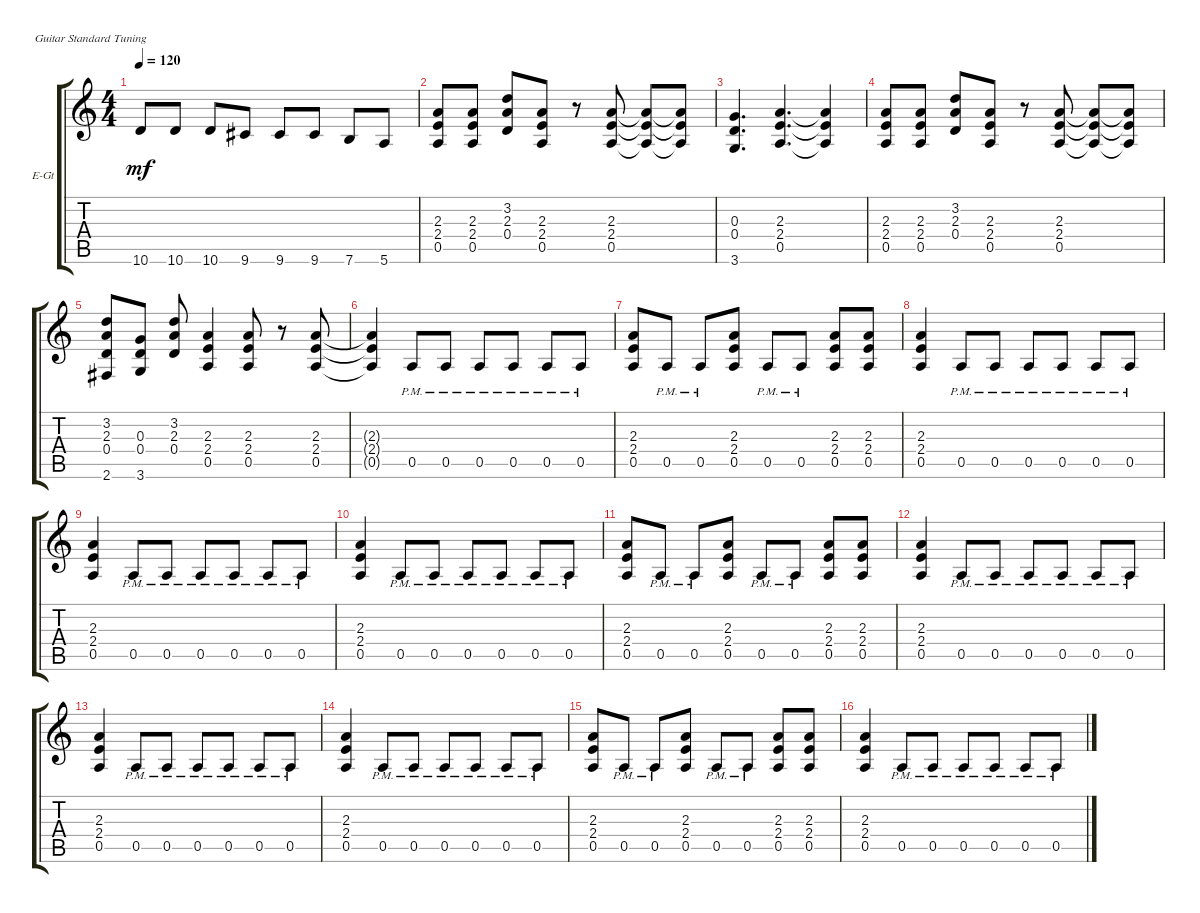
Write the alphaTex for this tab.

\defaultSystemsLayout 4
\bracketExtendMode groupsimilarinstruments
\firstSystemTrackNameOrientation horizontal
\otherSystemsTrackNameOrientation horizontal
\track ("Electric Guitar (Clean)" "E-Gt") {instrument electricguitarclean}
\staff {score tabs}
\tuning (E4 B3 G3 D3 A2 E2)
\ts (4 4)
\tempo 120
\clef g2
\ks c
10.6.8{dy mf} 10.6.8 10.6.8 9.6.8 9.6.8 9.6.8 7.6.8 5.6.8 |
(0.5 2.4 2.3).8 (0.5 2.4 2.3).8 (0.4 2.3 3.2).8 (0.5 2.3 2.4).8 r.8 (0.5 2.4 2.3).8 (0.5{t} 2.4{t} 2.3{t}).8 (0.5{t} 2.4{t} 2.3{t}).8 |
(3.6 0.4 0.3).4{d} (0.5 2.4 2.3).4{d} (0.5{t} 2.4{t} 2.3{t}).4 |
(0.5 2.4 2.3).8 (0.5 2.4 2.3).8 (0.4 2.3 3.2).8 (0.5 2.3 2.4).8 r.8 (0.5 2.4 2.3).8 (0.5{t} 2.4{t} 2.3{t}).8 (0.5{t} 2.4{t} 2.3{t}).8 |
(2.6 0.4 2.3 3.2).8 (3.6 0.4 0.3).8 (0.4 2.3 3.2).8 (0.5 2.4 2.3).4 (0.5 2.4 2.3).8 r.8 (2.3 2.4 0.5).8 |
(0.5{t} 2.4{t} 2.3{t}).4 0.5{pm}.8 0.5{pm}.8 0.5{pm}.8 0.5{pm}.8 0.5{pm}.8 0.5{pm}.8 |
(0.5 2.4 2.3).8 0.5{pm}.8 0.5{pm}.8 (0.5 2.4 2.3).8 0.5{pm}.8 0.5{pm}.8 (0.5 2.4 2.3).8 (2.3 2.4 0.5).8 |
(0.5 2.4 2.3).4 0.5{pm}.8 0.5{pm}.8 0.5{pm}.8 0.5{pm}.8 0.5{pm}.8 0.5{pm}.8 |
(0.5 2.4 2.3).4 0.5{pm}.8 0.5{pm}.8 0.5{pm}.8 0.5{pm}.8 0.5{pm}.8 0.5{pm}.8 |
(0.5 2.4 2.3).4 0.5{pm}.8 0.5{pm}.8 0.5{pm}.8 0.5{pm}.8 0.5{pm}.8 0.5{pm}.8 |
(0.5 2.4 2.3).8 0.5{pm}.8 0.5{pm}.8 (0.5 2.4 2.3).8 0.5{pm}.8 0.5{pm}.8 (0.5 2.4 2.3).8 (2.3 2.4 0.5).8 |
(0.5 2.4 2.3).4 0.5{pm}.8 0.5{pm}.8 0.5{pm}.8 0.5{pm}.8 0.5{pm}.8 0.5{pm}.8 |
(0.5 2.4 2.3).4 0.5{pm}.8 0.5{pm}.8 0.5{pm}.8 0.5{pm}.8 0.5{pm}.8 0.5{pm}.8 |
(0.5 2.4 2.3).4 0.5{pm}.8 0.5{pm}.8 0.5{pm}.8 0.5{pm}.8 0.5{pm}.8 0.5{pm}.8 |
(0.5 2.4 2.3).8 0.5{pm}.8 0.5{pm}.8 (0.5 2.4 2.3).8 0.5{pm}.8 0.5{pm}.8 (0.5 2.4 2.3).8 (2.3 2.4 0.5).8 |
(0.5 2.4 2.3).4 0.5{pm}.8 0.5{pm}.8 0.5{pm}.8 0.5{pm}.8 0.5{pm}.8 0.5{pm}.8
